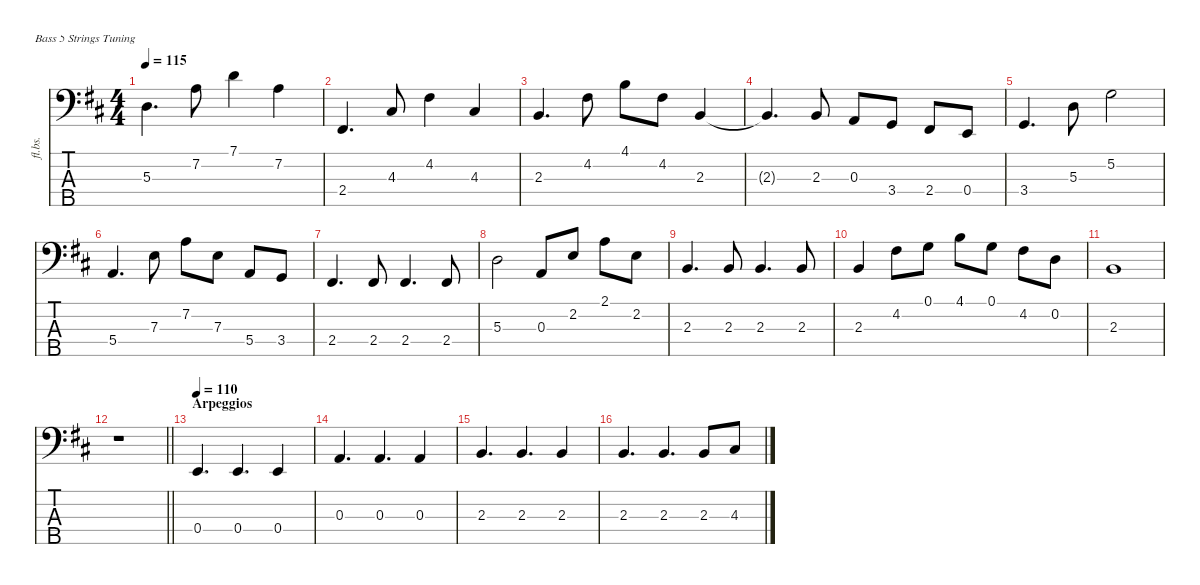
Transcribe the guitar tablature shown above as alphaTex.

\defaultSystemsLayout 4
\hideDynamics
\bracketExtendMode nobrackets
\track ("Bass" "fl.bs.") {instrument fretlessbass}
\staff {score tabs}
\tuning (G2 D2 A1 E1 B0)
\ts (4 4)
\tempo 115
\clef f4
\ks bminor
5.3{acc forcenatural}.4{d dy f} 7.2{acc forcenatural}.8 7.1{acc forcenatural}.4 7.2{acc forcenatural}.4 |
2.4{acc #}.4{d} 4.3{acc #}.8 4.2{acc #}.4 4.3{acc #}.4 |
2.3{acc forcenatural}.4{d} 4.2{acc #}.8 4.1{acc forcenatural}.8 4.2{acc #}.8 2.3{acc forcenatural}.4 |
2.3{t acc forcenatural}.4{d} 2.3{acc forcenatural}.8 0.3{acc forcenatural}.8 3.4{acc forcenatural}.8 2.4{acc #}.8 0.4{acc forcenatural}.8 |
3.4{acc forcenatural}.4{d} 5.3{acc forcenatural}.8 5.2{acc forcenatural}.2 |
5.4{acc forcenatural}.4{d} 7.3{acc forcenatural}.8 7.2{acc forcenatural}.8 7.3{acc forcenatural}.8 5.4{acc forcenatural}.8 3.4{acc forcenatural}.8 |
2.4{acc #}.4{d} 2.4{acc #}.8 2.4{acc #}.4{d} 2.4{acc #}.8 |
5.3{acc forcenatural}.2 0.3{acc forcenatural}.8 2.2{acc forcenatural}.8 2.1{acc forcenatural}.8 2.2{acc forcenatural}.8 |
2.3{acc forcenatural}.4{d} 2.3{acc forcenatural}.8 2.3{acc forcenatural}.4{d} 2.3{acc forcenatural}.8 |
2.3{acc forcenatural}.4 4.2{acc #}.8 0.1{acc forcenatural}.8 4.1{acc forcenatural}.8 0.1{acc forcenatural}.8 4.2{acc #}.8 0.2{acc forcenatural}.8 |
2.3{acc forcenatural}.1 |
\barLineRight lightlight
r.1 |
\section ("" "Arpeggios")
\tempo 110
0.4{acc forcenatural}.4{d} 0.4{acc forcenatural}.4{d} 0.4{acc forcenatural}.4 |
0.3{acc forcenatural}.4{d} 0.3{acc forcenatural}.4{d} 0.3{acc forcenatural}.4 |
2.3{acc forcenatural}.4{d} 2.3{acc forcenatural}.4{d} 2.3{acc forcenatural}.4 |
2.3{acc forcenatural}.4{d} 2.3{acc forcenatural}.4{d} 2.3{acc forcenatural}.8 4.3{acc #}.8
